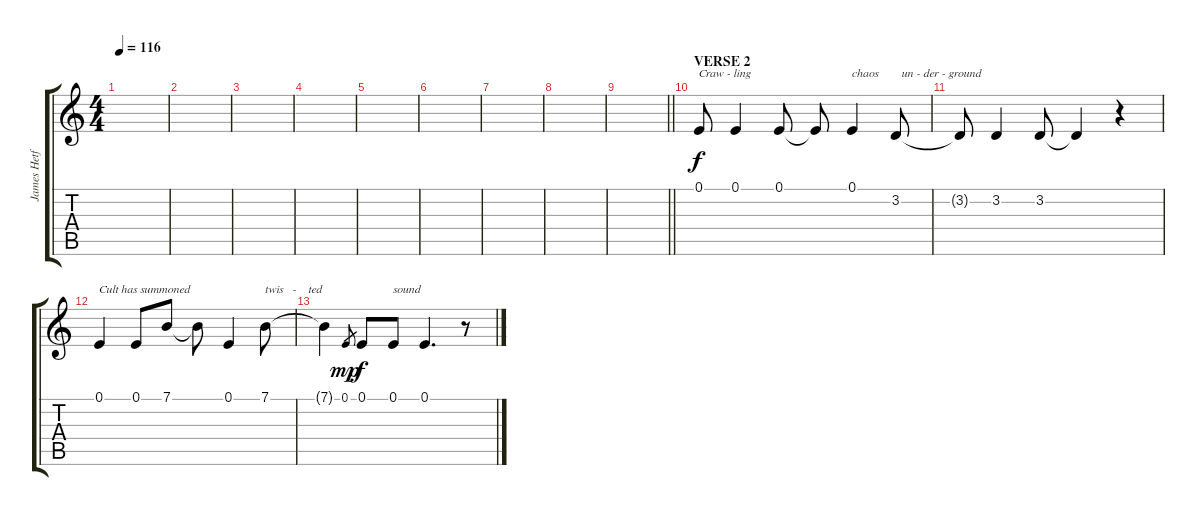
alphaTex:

\track ("James Hetfeild (Vocals)" "James Hetf") {instrument churchorgan}
\staff {score tabs}
\tuning (E4 B3 G3 D3 A2 E2) {hide}
\ts (4 4)
\tempo 116
\clef g2
\ks c
|
|
|
|
|
|
|
|
\barLineRight lightlight
|
\section ("" "VERSE 2")
0.1.8{txt "Craw - ling "} 0.1.4 0.1.8 0.1{t}.8 0.1.4{txt "chaos"} 3.2.8{txt "  un - der - ground"} |
3.2{t}.8 3.2.4 3.2.8 3.2{t}.4 r.4 |
0.1.4{txt "Cult has summoned"} 0.1.8 7.1.8 7.1{t}.8 0.1.4 7.1.8{txt "twis   -    ted "} |
7.1{t}.4 0.1.8{gr dy mp} 0.1.8{dy f} 0.1.8{txt "sound"} 0.1.4{d} r.8
